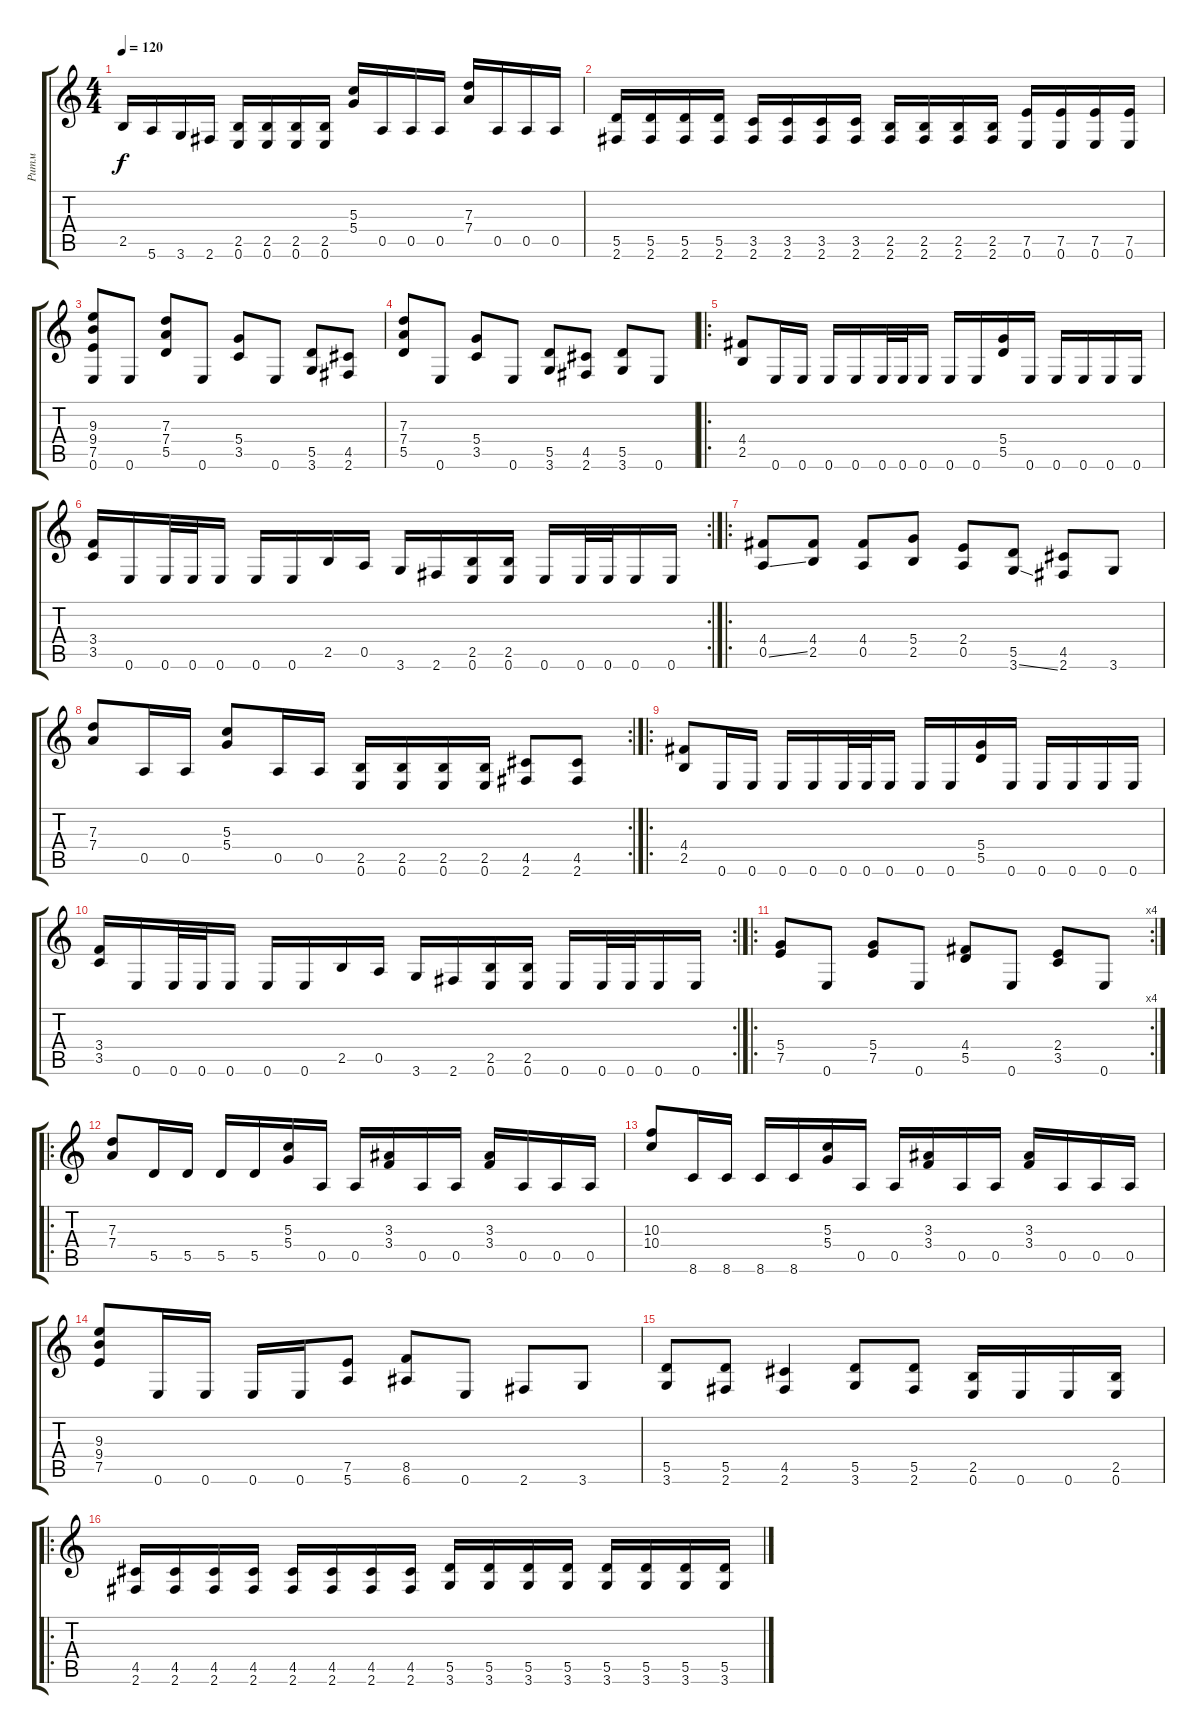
\track ("Ритм" "Ритм") {instrument distortionguitar}
\staff {score tabs}
\tuning (E4 B3 G3 D3 A2 E2) {hide}
\ts (4 4)
\tempo 120
\clef g2
\ks c
2.5.16{dy f instrument distortionguitar} 5.6.16 3.6.16 2.6.16 (2.5 0.6).16 (2.5 0.6).16 (2.5 0.6).16 (2.5 0.6).16 (5.3 5.4).16 0.5.16 0.5.16 0.5.16 (7.3 7.4).16 0.5.16 0.5.16 0.5.16 |
(5.5 2.6).16 (5.5 2.6).16 (5.5 2.6).16 (5.5 2.6).16 (3.5 2.6).16 (3.5 2.6).16 (3.5 2.6).16 (3.5 2.6).16 (2.5 2.6).16 (2.5 2.6).16 (2.5 2.6).16 (2.5 2.6).16 (7.5 0.6).16 (7.5 0.6).16 (7.5 0.6).16 (7.5 0.6).16 |
(9.3 9.4 7.5 0.6).8 0.6.8 (7.3 7.4 5.5).8 0.6.8 (5.4 3.5).8 0.6.8 (5.5 3.6).8 (4.5 2.6).8 |
(7.3 7.4 5.5).8 0.6.8 (5.4 3.5).8 0.6.8 (5.5 3.6).8 (4.5 2.6).8 (5.5 3.6).8 0.6.8 |
\ro
(4.4 2.5).8 0.6.16 0.6.16 0.6.16 0.6.16 0.6.32 0.6.32 0.6.16 0.6.16 0.6.16 (5.4 5.5).16 0.6.16 0.6.16 0.6.16 0.6.16 0.6.16 |
\rc 2
(3.4 3.5).16 0.6.16 0.6.32 0.6.32 0.6.16 0.6.16 0.6.16 2.5.16 0.5.16 3.6.16 2.6.16 (2.5 0.6).16 (2.5 0.6).16 0.6.16 0.6.32 0.6.32 0.6.16 0.6.16 |
\ro
(4.4 0.5{ss}).8 (4.4 2.5).8 (4.4 0.5).8 (5.4 2.5).8 (2.4 0.5).8 (5.5 3.6{ss}).8 (4.5 2.6).8 3.6.8 |
\rc 2
(7.3 7.4).8 0.5.16 0.5.16 (5.3 5.4).8 0.5.16 0.5.16 (2.5 0.6).16 (2.5 0.6).16 (2.5 0.6).16 (2.5 0.6).16 (4.5 2.6).8 (4.5 2.6).8 |
\ro
(4.4 2.5).8 0.6.16 0.6.16 0.6.16 0.6.16 0.6.32 0.6.32 0.6.16 0.6.16 0.6.16 (5.4 5.5).16 0.6.16 0.6.16 0.6.16 0.6.16 0.6.16 |
\rc 2
(3.4 3.5).16 0.6.16 0.6.32 0.6.32 0.6.16 0.6.16 0.6.16 2.5.16 0.5.16 3.6.16 2.6.16 (2.5 0.6).16 (2.5 0.6).16 0.6.16 0.6.32 0.6.32 0.6.16 0.6.16 |
\ro
\rc 4
(5.4 7.5).8 0.6.8 (5.4 7.5).8 0.6.8 (4.4 5.5).8 0.6.8 (2.4 3.5).8 0.6.8 |
\ro
(7.3 7.4).8 5.5.16 5.5.16 5.5.16 5.5.16 (5.3 5.4).16 0.5.16 0.5.16 (3.3 3.4).16 0.5.16 0.5.16 (3.3 3.4).16 0.5.16 0.5.16 0.5.16 |
(10.3 10.4).8 8.6.16 8.6.16 8.6.16 8.6.16 (5.3 5.4).16 0.5.16 0.5.16 (3.3 3.4).16 0.5.16 0.5.16 (3.3 3.4).16 0.5.16 0.5.16 0.5.16 |
(9.3 9.4 7.5).8 0.6.16 0.6.16 0.6.16 0.6.16 (7.5 5.6).8 (8.5 6.6).8 0.6.8 2.6.8 3.6.8 |
(5.5 3.6).8 (5.5 2.6).8 (4.5 2.6).4 (5.5 3.6).8 (5.5 2.6).8 (2.5 0.6).16 0.6.16 0.6.16 (2.5 0.6).16 |
\ro
(4.5 2.6).16 (4.5 2.6).16 (4.5 2.6).16 (4.5 2.6).16 (4.5 2.6).16 (4.5 2.6).16 (4.5 2.6).16 (4.5 2.6).16 (5.5 3.6).16 (5.5 3.6).16 (5.5 3.6).16 (5.5 3.6).16 (5.5 3.6).16 (5.5 3.6).16 (5.5 3.6).16 (5.5 3.6).16
